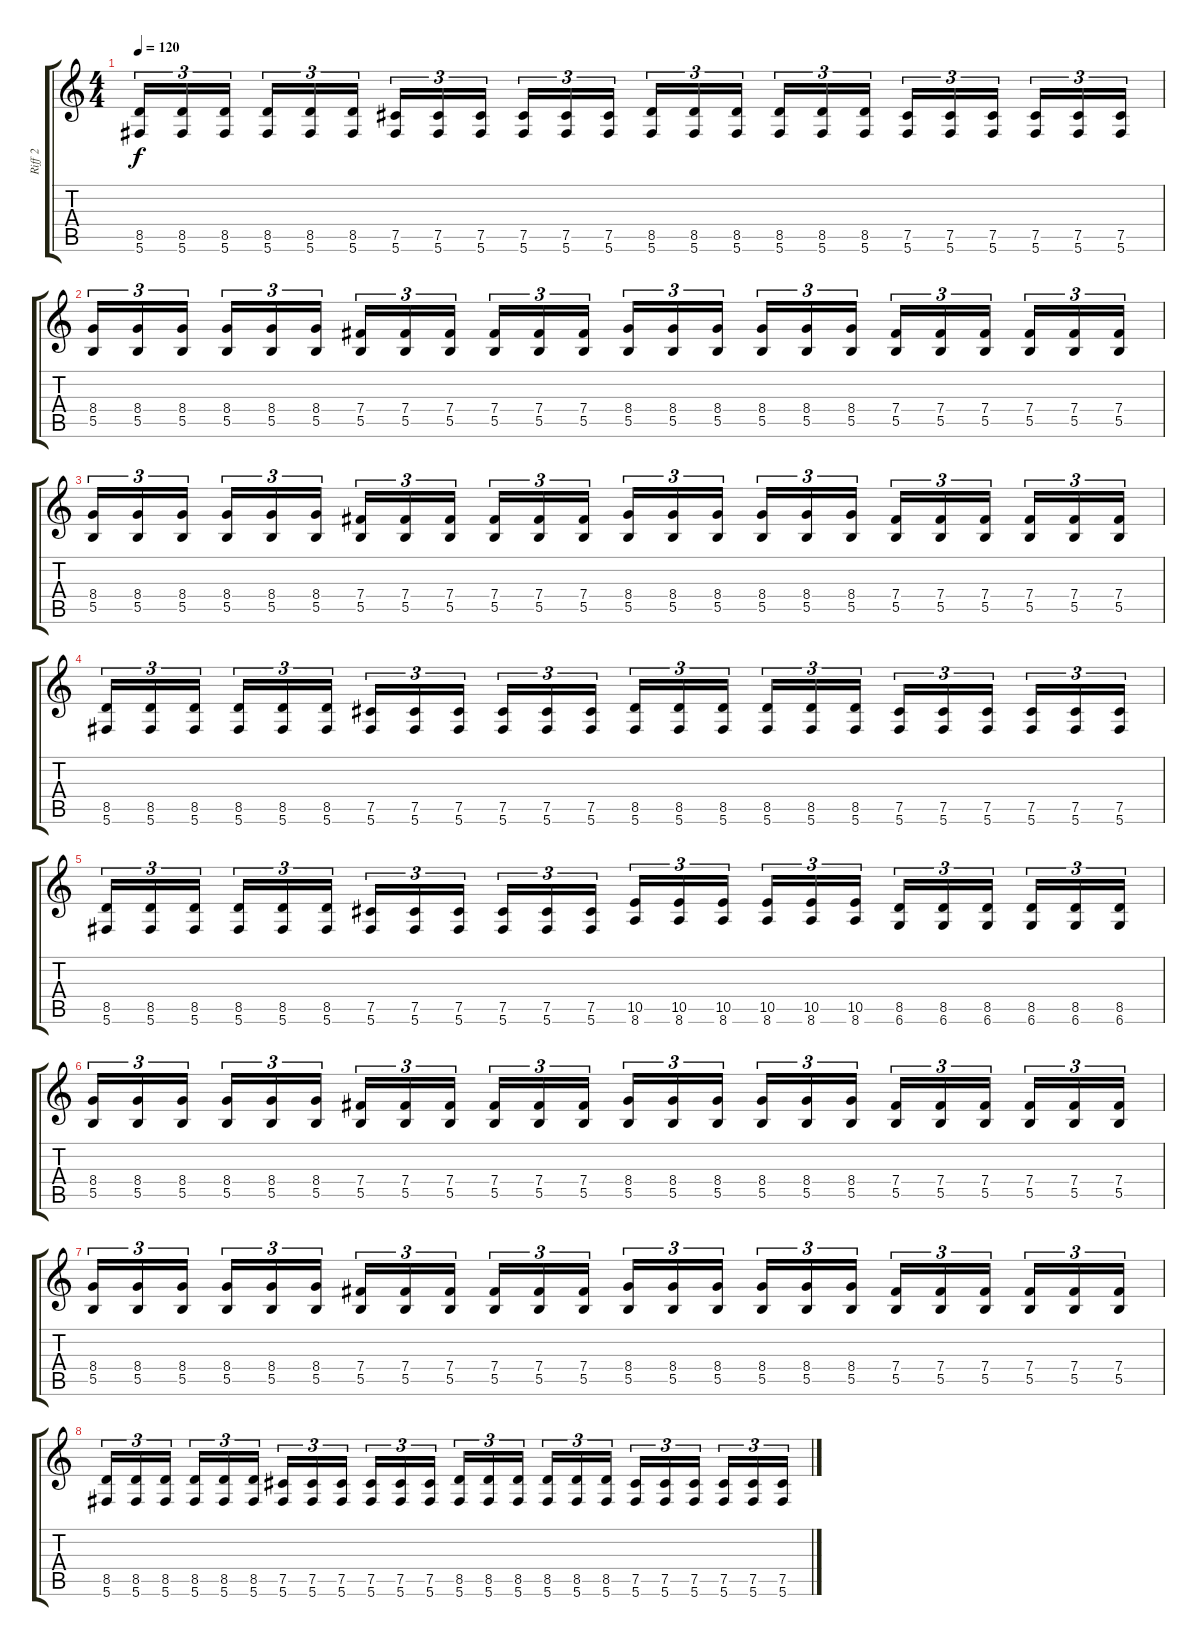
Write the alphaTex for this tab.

\track ("Riff 2" "Riff 2") {instrument distortionguitar}
\staff {score tabs}
\tuning (Db4 Ab3 E3 B2 Gb2 Db2) {hide}
\ts (4 4)
\tempo 120
\clef g2
\ks c
(8.5 5.6).16{tu (3 2) dy f} (8.5 5.6).16{tu (3 2)} (8.5 5.6).16{tu (3 2) beam splitsecondary} (8.5 5.6).16{tu (3 2)} (8.5 5.6).16{tu (3 2)} (8.5 5.6).16{tu (3 2)} (7.5 5.6).16{tu (3 2)} (7.5 5.6).16{tu (3 2)} (7.5 5.6).16{tu (3 2) beam splitsecondary} (7.5 5.6).16{tu (3 2)} (7.5 5.6).16{tu (3 2)} (7.5 5.6).16{tu (3 2)} (8.5 5.6).16{tu (3 2)} (8.5 5.6).16{tu (3 2)} (8.5 5.6).16{tu (3 2) beam splitsecondary} (8.5 5.6).16{tu (3 2)} (8.5 5.6).16{tu (3 2)} (8.5 5.6).16{tu (3 2)} (7.5 5.6).16{tu (3 2)} (7.5 5.6).16{tu (3 2)} (7.5 5.6).16{tu (3 2) beam splitsecondary} (7.5 5.6).16{tu (3 2)} (7.5 5.6).16{tu (3 2)} (7.5 5.6).16{tu (3 2)} |
(8.4 5.5).16{tu (3 2)} (8.4 5.5).16{tu (3 2)} (8.4 5.5).16{tu (3 2) beam splitsecondary} (8.4 5.5).16{tu (3 2)} (8.4 5.5).16{tu (3 2)} (8.4 5.5).16{tu (3 2)} (7.4 5.5).16{tu (3 2)} (7.4 5.5).16{tu (3 2)} (7.4 5.5).16{tu (3 2) beam splitsecondary} (7.4 5.5).16{tu (3 2)} (7.4 5.5).16{tu (3 2)} (7.4 5.5).16{tu (3 2)} (8.4 5.5).16{tu (3 2)} (8.4 5.5).16{tu (3 2)} (8.4 5.5).16{tu (3 2) beam splitsecondary} (8.4 5.5).16{tu (3 2)} (8.4 5.5).16{tu (3 2)} (8.4 5.5).16{tu (3 2)} (7.4 5.5).16{tu (3 2)} (7.4 5.5).16{tu (3 2)} (7.4 5.5).16{tu (3 2) beam splitsecondary} (7.4 5.5).16{tu (3 2)} (7.4 5.5).16{tu (3 2)} (7.4 5.5).16{tu (3 2)} |
(8.4 5.5).16{tu (3 2)} (8.4 5.5).16{tu (3 2)} (8.4 5.5).16{tu (3 2) beam splitsecondary} (8.4 5.5).16{tu (3 2)} (8.4 5.5).16{tu (3 2)} (8.4 5.5).16{tu (3 2)} (7.4 5.5).16{tu (3 2)} (7.4 5.5).16{tu (3 2)} (7.4 5.5).16{tu (3 2) beam splitsecondary} (7.4 5.5).16{tu (3 2)} (7.4 5.5).16{tu (3 2)} (7.4 5.5).16{tu (3 2)} (8.4 5.5).16{tu (3 2)} (8.4 5.5).16{tu (3 2)} (8.4 5.5).16{tu (3 2) beam splitsecondary} (8.4 5.5).16{tu (3 2)} (8.4 5.5).16{tu (3 2)} (8.4 5.5).16{tu (3 2)} (7.4 5.5).16{tu (3 2)} (7.4 5.5).16{tu (3 2)} (7.4 5.5).16{tu (3 2) beam splitsecondary} (7.4 5.5).16{tu (3 2)} (7.4 5.5).16{tu (3 2)} (7.4 5.5).16{tu (3 2)} |
(8.5 5.6).16{tu (3 2)} (8.5 5.6).16{tu (3 2)} (8.5 5.6).16{tu (3 2) beam splitsecondary} (8.5 5.6).16{tu (3 2)} (8.5 5.6).16{tu (3 2)} (8.5 5.6).16{tu (3 2)} (7.5 5.6).16{tu (3 2)} (7.5 5.6).16{tu (3 2)} (7.5 5.6).16{tu (3 2) beam splitsecondary} (7.5 5.6).16{tu (3 2)} (7.5 5.6).16{tu (3 2)} (7.5 5.6).16{tu (3 2)} (8.5 5.6).16{tu (3 2)} (8.5 5.6).16{tu (3 2)} (8.5 5.6).16{tu (3 2) beam splitsecondary} (8.5 5.6).16{tu (3 2)} (8.5 5.6).16{tu (3 2)} (8.5 5.6).16{tu (3 2)} (7.5 5.6).16{tu (3 2)} (7.5 5.6).16{tu (3 2)} (7.5 5.6).16{tu (3 2) beam splitsecondary} (7.5 5.6).16{tu (3 2)} (7.5 5.6).16{tu (3 2)} (7.5 5.6).16{tu (3 2)} |
(8.5 5.6).16{tu (3 2)} (8.5 5.6).16{tu (3 2)} (8.5 5.6).16{tu (3 2) beam splitsecondary} (8.5 5.6).16{tu (3 2)} (8.5 5.6).16{tu (3 2)} (8.5 5.6).16{tu (3 2)} (7.5 5.6).16{tu (3 2)} (7.5 5.6).16{tu (3 2)} (7.5 5.6).16{tu (3 2) beam splitsecondary} (7.5 5.6).16{tu (3 2)} (7.5 5.6).16{tu (3 2)} (7.5 5.6).16{tu (3 2)} (10.5 8.6).16{tu (3 2)} (10.5 8.6).16{tu (3 2)} (10.5 8.6).16{tu (3 2) beam splitsecondary} (10.5 8.6).16{tu (3 2)} (10.5 8.6).16{tu (3 2)} (10.5 8.6).16{tu (3 2)} (8.5 6.6).16{tu (3 2)} (8.5 6.6).16{tu (3 2)} (8.5 6.6).16{tu (3 2) beam splitsecondary} (8.5 6.6).16{tu (3 2)} (8.5 6.6).16{tu (3 2)} (8.5 6.6).16{tu (3 2)} |
(8.4 5.5).16{tu (3 2)} (8.4 5.5).16{tu (3 2)} (8.4 5.5).16{tu (3 2) beam splitsecondary} (8.4 5.5).16{tu (3 2)} (8.4 5.5).16{tu (3 2)} (8.4 5.5).16{tu (3 2)} (7.4 5.5).16{tu (3 2)} (7.4 5.5).16{tu (3 2)} (7.4 5.5).16{tu (3 2) beam splitsecondary} (7.4 5.5).16{tu (3 2)} (7.4 5.5).16{tu (3 2)} (7.4 5.5).16{tu (3 2)} (8.4 5.5).16{tu (3 2)} (8.4 5.5).16{tu (3 2)} (8.4 5.5).16{tu (3 2) beam splitsecondary} (8.4 5.5).16{tu (3 2)} (8.4 5.5).16{tu (3 2)} (8.4 5.5).16{tu (3 2)} (7.4 5.5).16{tu (3 2)} (7.4 5.5).16{tu (3 2)} (7.4 5.5).16{tu (3 2) beam splitsecondary} (7.4 5.5).16{tu (3 2)} (7.4 5.5).16{tu (3 2)} (7.4 5.5).16{tu (3 2)} |
(8.4 5.5).16{tu (3 2)} (8.4 5.5).16{tu (3 2)} (8.4 5.5).16{tu (3 2) beam splitsecondary} (8.4 5.5).16{tu (3 2)} (8.4 5.5).16{tu (3 2)} (8.4 5.5).16{tu (3 2)} (7.4 5.5).16{tu (3 2)} (7.4 5.5).16{tu (3 2)} (7.4 5.5).16{tu (3 2) beam splitsecondary} (7.4 5.5).16{tu (3 2)} (7.4 5.5).16{tu (3 2)} (7.4 5.5).16{tu (3 2)} (8.4 5.5).16{tu (3 2)} (8.4 5.5).16{tu (3 2)} (8.4 5.5).16{tu (3 2) beam splitsecondary} (8.4 5.5).16{tu (3 2)} (8.4 5.5).16{tu (3 2)} (8.4 5.5).16{tu (3 2)} (7.4 5.5).16{tu (3 2)} (7.4 5.5).16{tu (3 2)} (7.4 5.5).16{tu (3 2) beam splitsecondary} (7.4 5.5).16{tu (3 2)} (7.4 5.5).16{tu (3 2)} (7.4 5.5).16{tu (3 2)} |
(8.5 5.6).16{tu (3 2)} (8.5 5.6).16{tu (3 2)} (8.5 5.6).16{tu (3 2) beam splitsecondary} (8.5 5.6).16{tu (3 2)} (8.5 5.6).16{tu (3 2)} (8.5 5.6).16{tu (3 2)} (7.5 5.6).16{tu (3 2)} (7.5 5.6).16{tu (3 2)} (7.5 5.6).16{tu (3 2) beam splitsecondary} (7.5 5.6).16{tu (3 2)} (7.5 5.6).16{tu (3 2)} (7.5 5.6).16{tu (3 2)} (8.5 5.6).16{tu (3 2)} (8.5 5.6).16{tu (3 2)} (8.5 5.6).16{tu (3 2) beam splitsecondary} (8.5 5.6).16{tu (3 2)} (8.5 5.6).16{tu (3 2)} (8.5 5.6).16{tu (3 2)} (7.5 5.6).16{tu (3 2)} (7.5 5.6).16{tu (3 2)} (7.5 5.6).16{tu (3 2) beam splitsecondary} (7.5 5.6).16{tu (3 2)} (7.5 5.6).16{tu (3 2)} (7.5 5.6).16{tu (3 2)}
